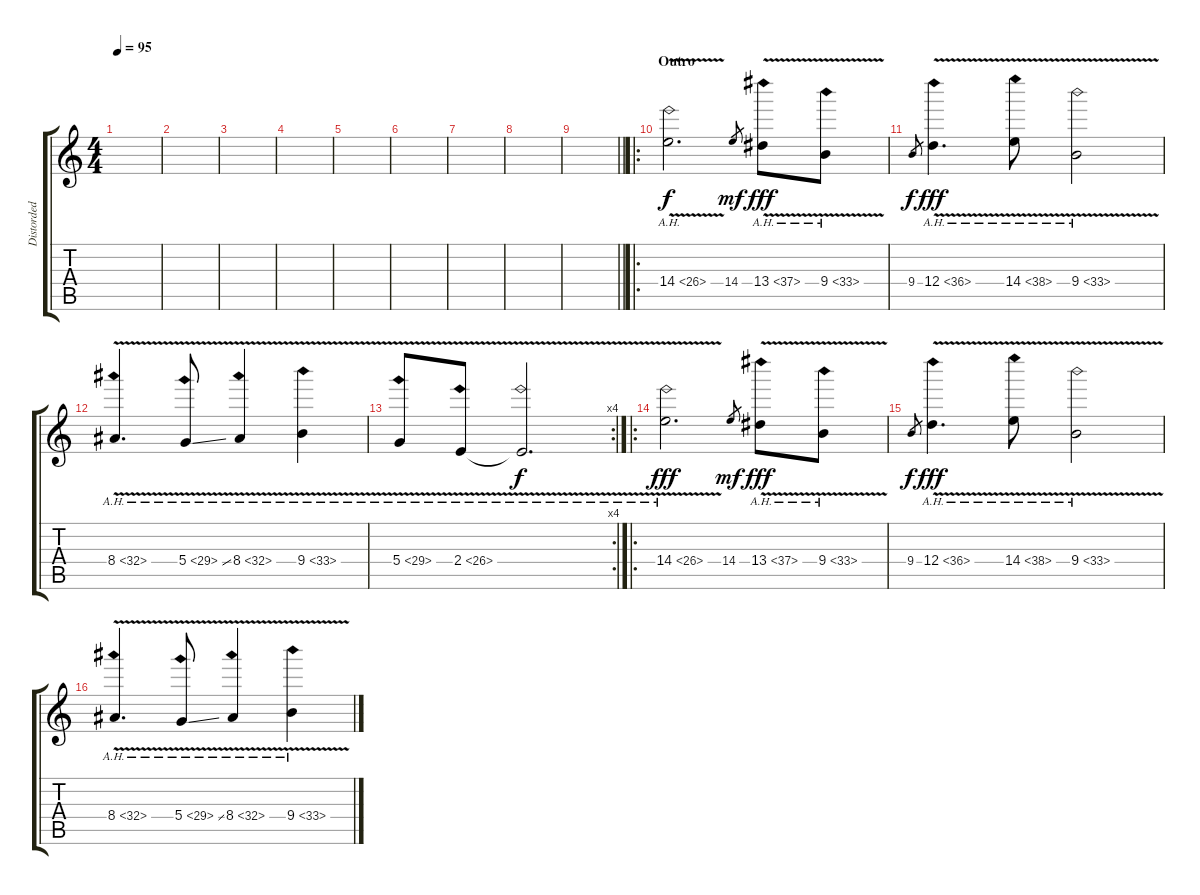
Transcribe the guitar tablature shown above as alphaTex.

\track ("Distorded Guitar 2" "Distorded ") {instrument distortionguitar}
\staff {score tabs}
\tuning (E4 B3 G3 D3 A2 E2) {hide}
\ts (4 4)
\tempo 95
\clef g2
\ks c
|
|
|
|
|
|
|
|
\barLineRight lightlight
|
\ro
\section ("" "Outro")
14.4{ah 12 v}.2{d volume 10} 14.4.8{gr dy mf} 13.4{ah 24 v}.8{dy fff} 9.4{ah 24 v}.8 |
9.4.8{gr dy f} 12.4{ah 24 v}.4{d dy fff} 14.4{ah 24 v}.8 9.4{ah 24 v}.2 |
8.4{ah 24 v}.4{d} 5.4{ah 24 v ss}.8 8.4{ah 24 v}.4 9.4{ah 24 v}.4 |
\rc 4
5.4{ah 24 v}.8 2.4{ah 24 v}.8 2.4{ah 24 v t}.2{d dy f} |
\ro
14.4{ah 12 v}.2{d dy fff volume 10} 14.4.8{gr dy mf} 13.4{ah 24 v}.8{dy fff} 9.4{ah 24 v}.8 |
9.4.8{gr dy f} 12.4{ah 24 v}.4{d dy fff} 14.4{ah 24 v}.8 9.4{ah 24 v}.2 |
8.4{ah 24 v}.4{d} 5.4{ah 24 v ss}.8 8.4{ah 24 v}.4 9.4{ah 24 v}.4
